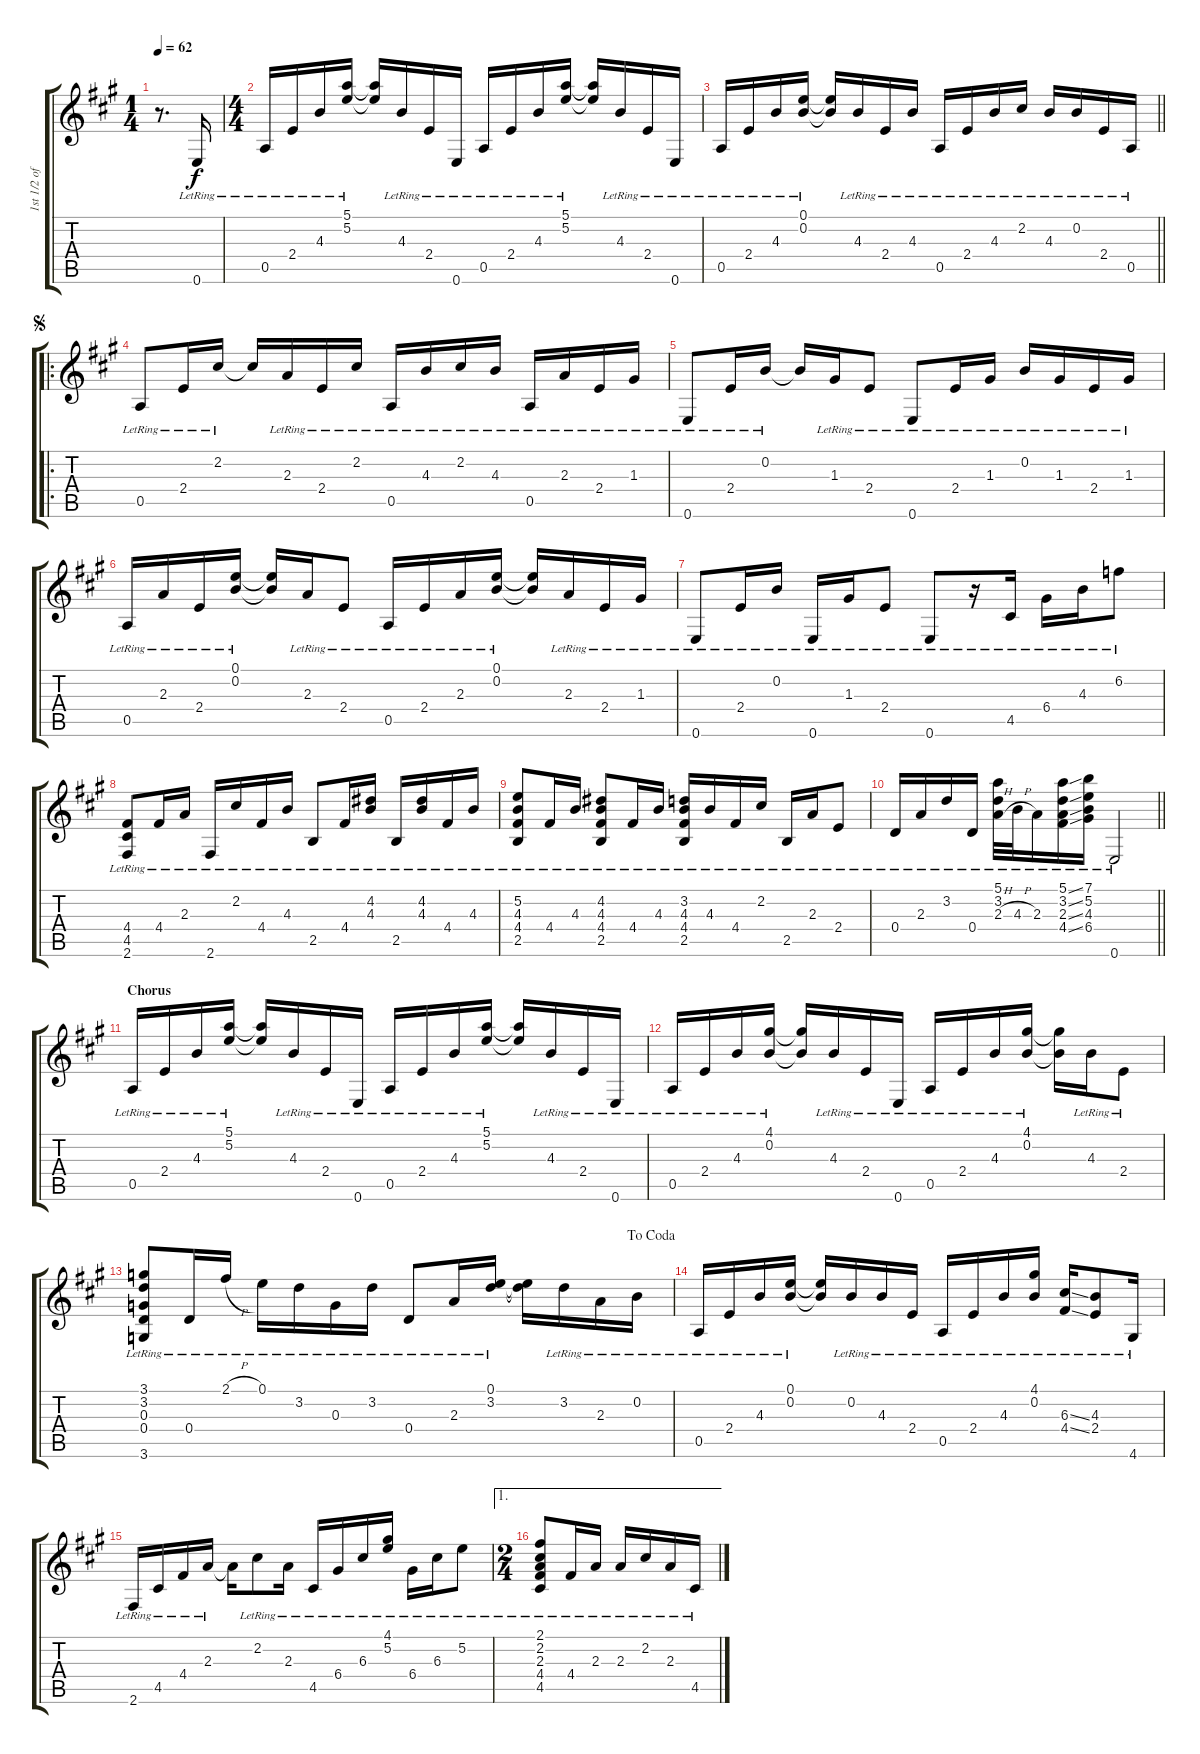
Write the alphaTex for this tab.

\track ("1st 1/2 of 12-string" "1st 1/2 of") {instrument acousticguitarsteel}
\staff {score tabs}
\tuning (E4 B3 G3 D3 A2 E2) {hide}
\ts (1 4)
\tempo 62
\clef g2
\ks a
r.8{d dy f instrument acousticguitarsteel} 0.6{lr}.16 |
\ts (4 4)
0.5{lr}.16 2.4{lr}.16 4.3{lr}.16 (5.1{lr} 5.2{lr}).16 (5.1{t} 5.2{t}).16 4.3{lr}.16 2.4{lr}.16 0.6{lr}.16 0.5{lr}.16 2.4{lr}.16 4.3{lr}.16 (5.1{lr} 5.2{lr}).16 (5.1{t} 5.2{t}).16 4.3{lr}.16 2.4{lr}.16 0.6{lr}.16 |
\barLineRight lightlight
0.5{lr}.16 2.4{lr}.16 4.3{lr}.16 (0.1{lr} 0.2{lr}).16 (0.1{t} 0.2{t}).16 4.3{lr}.16 2.4{lr}.16 4.3{lr}.16 0.5{lr}.16 2.4{lr}.16 4.3{lr}.16 2.2{lr}.16 4.3{lr}.16 0.2{lr}.16 2.4{lr}.16 0.5{lr}.16 |
\ro
\jump segno
0.5{lr}.8 2.4{lr}.16 2.2{lr}.16 2.2{t}.16 2.3{lr}.16 2.4{lr}.16 2.2{lr}.16 0.5{lr}.16 4.3{lr}.16 2.2{lr}.16 4.3{lr}.16 0.5{lr}.16 2.3{lr}.16 2.4{lr}.16 1.3{lr}.16 |
0.6{lr}.8 2.4{lr}.16 0.2{lr}.16 0.2{t}.16 1.3{lr}.16 2.4{lr}.8 0.6{lr}.8 2.4{lr}.16 1.3{lr}.16 0.2{lr}.16 1.3{lr}.16 2.4{lr}.16 1.3{lr}.16 |
0.5{lr}.16 2.3{lr}.16 2.4{lr}.16 (0.1{lr} 0.2{lr}).16 (0.1{t} 0.2{t}).16 2.3{lr}.16 2.4{lr}.8 0.5{lr}.16 2.4{lr}.16 2.3{lr}.16 (0.1{lr} 0.2{lr}).16 (0.1{t} 0.2{t}).16 2.3{lr}.16 2.4{lr}.16 1.3{lr}.16 |
0.6{lr}.8 2.4{lr}.16 0.2{lr}.16 0.6{lr}.16 1.3{lr}.16 2.4{lr}.8 0.6{lr}.8 r.16 4.5{lr}.16 6.4{lr}.16 4.3{lr}.16 6.2{lr}.8 |
(4.4{lr} 4.5{lr} 2.6{lr}).8 4.4{lr}.16 2.3{lr}.16 2.6{lr}.16 2.2{lr}.16 4.4{lr}.16 4.3{lr}.16 2.5{lr}.8 4.4{lr}.16 (4.2{lr} 4.3{lr}).16 2.5{lr}.16 (4.2{lr} 4.3{lr}).16 4.4{lr}.16 4.3{lr}.16 |
(5.2{lr} 4.3{lr} 4.4{lr} 2.5{lr}).8 4.4{lr}.16 4.3{lr}.16 (4.2{lr} 4.3{lr} 4.4{lr} 2.5{lr}).8 4.4{lr}.16 4.3{lr}.16 (3.2{lr} 4.3{lr} 4.4{lr} 2.5{lr}).16 4.3{lr}.16 4.4{lr}.16 2.2{lr}.16 2.5{lr}.16 2.3{lr}.16 2.4{lr}.8 |
\barLineRight lightlight
0.4{lr}.16 2.3{lr}.16 3.2{lr}.16 0.4{lr}.16 (5.1{lr} 3.2{lr} 2.3{h lr}).32 4.3{h lr}.32 2.3{lr}.16 (5.1{ss lr} 3.2{ss lr} 2.3{ss lr} 4.4{ss lr}).16 (7.1{lr} 5.2{lr} 4.3{lr} 6.4{lr}).16 0.6{lr}.2 |
\section ("" "Chorus")
0.5{lr}.16 2.4{lr}.16 4.3{lr}.16 (5.1{lr} 5.2{lr}).16 (5.1{t} 5.2{t}).16 4.3{lr}.16 2.4{lr}.16 0.6{lr}.16 0.5{lr}.16 2.4{lr}.16 4.3{lr}.16 (5.1{lr} 5.2{lr}).16 (5.1{t} 5.2{t}).16 4.3{lr}.16 2.4{lr}.16 0.6{lr}.16 |
0.5{lr}.16 2.4{lr}.16 4.3{lr}.16 (4.1{lr} 0.2{lr}).16 (4.1{t} 0.2{t}).16 4.3{lr}.16 2.4{lr}.16 0.6{lr}.16 0.5{lr}.16 2.4{lr}.16 4.3{lr}.16 (4.1{lr} 0.2{lr}).16 (4.1{t} 0.2{t}).16 4.3{lr}.16 2.4{lr}.8 |
\jump dacoda
(3.1{lr} 3.2{lr} 0.3{lr} 0.4{lr} 3.6{lr}).8 0.4{lr}.16 2.1{h lr}.16 0.1{lr}.16 3.2{lr}.16 0.3{lr}.16 3.2{lr}.16 0.4{lr}.8 2.3{lr}.16 (0.1{lr} 3.2{lr}).16 (0.1{t} 3.2{t}).16 3.2{lr}.16 2.3{lr}.16 0.2{lr}.16 |
0.5{lr}.16 2.4{lr}.16 4.3{lr}.16 (0.1{lr} 0.2{lr}).16 (0.1{t} 0.2{t}).16 0.2{lr}.16 4.3{lr}.16 2.4{lr}.16 0.5{lr}.16 2.4{lr}.16 4.3{lr}.16 (4.1{lr} 0.2{lr}).16 (6.3{ss lr} 4.4{ss lr}).16 (4.3{lr} 2.4{lr}).8 4.6{lr}.16 |
2.6{lr}.16 4.5{lr}.16 4.4{lr}.16 2.3{lr}.16 2.3{t}.16 2.2{lr}.8 2.3{lr}.16 4.5{lr}.16 6.4{lr}.16 6.3{lr}.16 (4.1{lr} 5.2{lr}).16 6.4{lr}.16 6.3{lr}.16 5.2{lr}.8 |
\ae 1
\ts (2 4)
(2.1{lr} 2.2{lr} 2.3{lr} 4.4{lr} 4.5{lr}).8 4.4{lr}.16 2.3{lr}.16 2.3{lr}.16 2.2{lr}.16 2.3{lr}.16 4.5{lr}.16
